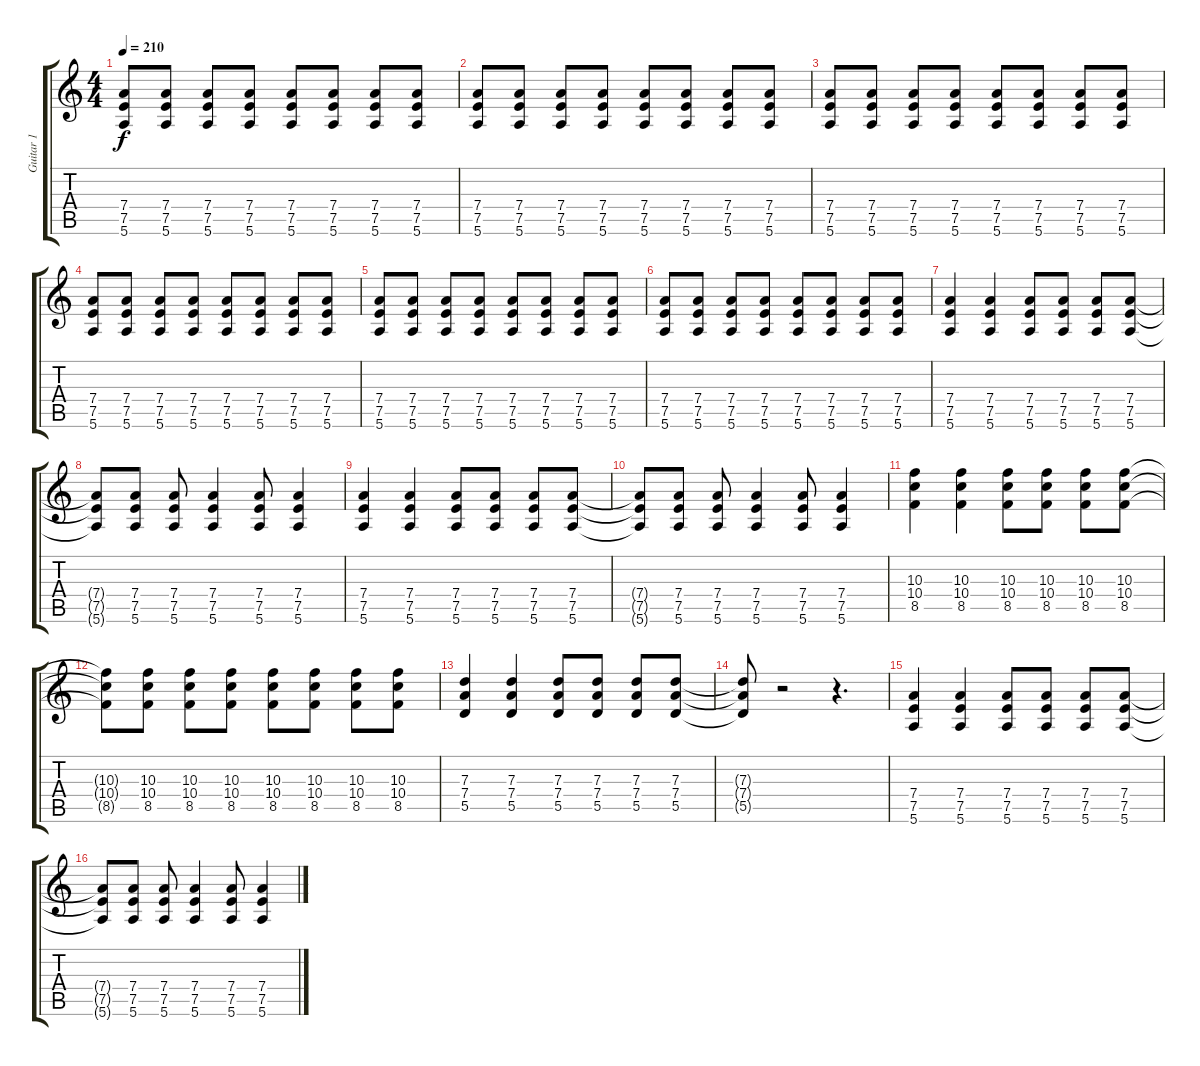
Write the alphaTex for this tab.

\track ("Guitar 1" "Guitar 1") {instrument distortionguitar}
\staff {score tabs}
\tuning (E4 B3 G3 D3 A2 E2) {hide}
\ts (4 4)
\tempo 210
\clef g2
\ks c
(7.4 7.5 5.6).8{dy f} (7.4 7.5 5.6).8 (7.4 7.5 5.6).8 (7.4 7.5 5.6).8 (7.4 7.5 5.6).8 (7.4 7.5 5.6).8 (7.4 7.5 5.6).8 (7.4 7.5 5.6).8 |
(7.4 7.5 5.6).8 (7.4 7.5 5.6).8 (7.4 7.5 5.6).8 (7.4 7.5 5.6).8 (7.4 7.5 5.6).8 (7.4 7.5 5.6).8 (7.4 7.5 5.6).8 (7.4 7.5 5.6).8 |
(7.4 7.5 5.6).8 (7.4 7.5 5.6).8 (7.4 7.5 5.6).8 (7.4 7.5 5.6).8 (7.4 7.5 5.6).8 (7.4 7.5 5.6).8 (7.4 7.5 5.6).8 (7.4 7.5 5.6).8 |
(7.4 7.5 5.6).8 (7.4 7.5 5.6).8 (7.4 7.5 5.6).8 (7.4 7.5 5.6).8 (7.4 7.5 5.6).8 (7.4 7.5 5.6).8 (7.4 7.5 5.6).8 (7.4 7.5 5.6).8 |
(7.4 7.5 5.6).8 (7.4 7.5 5.6).8 (7.4 7.5 5.6).8 (7.4 7.5 5.6).8 (7.4 7.5 5.6).8 (7.4 7.5 5.6).8 (7.4 7.5 5.6).8 (7.4 7.5 5.6).8 |
(7.4 7.5 5.6).8 (7.4 7.5 5.6).8 (7.4 7.5 5.6).8 (7.4 7.5 5.6).8 (7.4 7.5 5.6).8 (7.4 7.5 5.6).8 (7.4 7.5 5.6).8 (7.4 7.5 5.6).8 |
(7.4 7.5 5.6).4 (7.4 7.5 5.6).4 (7.4 7.5 5.6).8 (7.4 7.5 5.6).8 (7.4 7.5 5.6).8 (7.4 7.5 5.6).8 |
(7.4{t} 7.5{t} 5.6{t}).8 (7.4 7.5 5.6).8 (7.4 7.5 5.6).8 (7.4 7.5 5.6).4 (7.4 7.5 5.6).8 (7.4 7.5 5.6).4 |
(7.4 7.5 5.6).4 (7.4 7.5 5.6).4 (7.4 7.5 5.6).8 (7.4 7.5 5.6).8 (7.4 7.5 5.6).8 (7.4 7.5 5.6).8 |
(7.4{t} 7.5{t} 5.6{t}).8 (7.4 7.5 5.6).8 (7.4 7.5 5.6).8 (7.4 7.5 5.6).4 (7.4 7.5 5.6).8 (7.4 7.5 5.6).4 |
(10.3 10.4 8.5).4 (10.3 10.4 8.5).4 (10.3 10.4 8.5).8 (10.3 10.4 8.5).8 (10.3 10.4 8.5).8 (10.3 10.4 8.5).8 |
(10.3{t} 10.4{t} 8.5{t}).8 (10.3 10.4 8.5).8 (10.3 10.4 8.5).8 (10.3 10.4 8.5).8 (10.3 10.4 8.5).8 (10.3 10.4 8.5).8 (10.3 10.4 8.5).8 (10.3 10.4 8.5).8 |
(7.3 7.4 5.5).4 (7.3 7.4 5.5).4 (7.3 7.4 5.5).8 (7.3 7.4 5.5).8 (7.3 7.4 5.5).8 (7.3 7.4 5.5).8 |
(7.3{t} 7.4{t} 5.5{t}).8 r.2 r.4{d} |
(7.4 7.5 5.6).4 (7.4 7.5 5.6).4 (7.4 7.5 5.6).8 (7.4 7.5 5.6).8 (7.4 7.5 5.6).8 (7.4 7.5 5.6).8 |
(7.4{t} 7.5{t} 5.6{t}).8 (7.4 7.5 5.6).8 (7.4 7.5 5.6).8 (7.4 7.5 5.6).4 (7.4 7.5 5.6).8 (7.4 7.5 5.6).4
